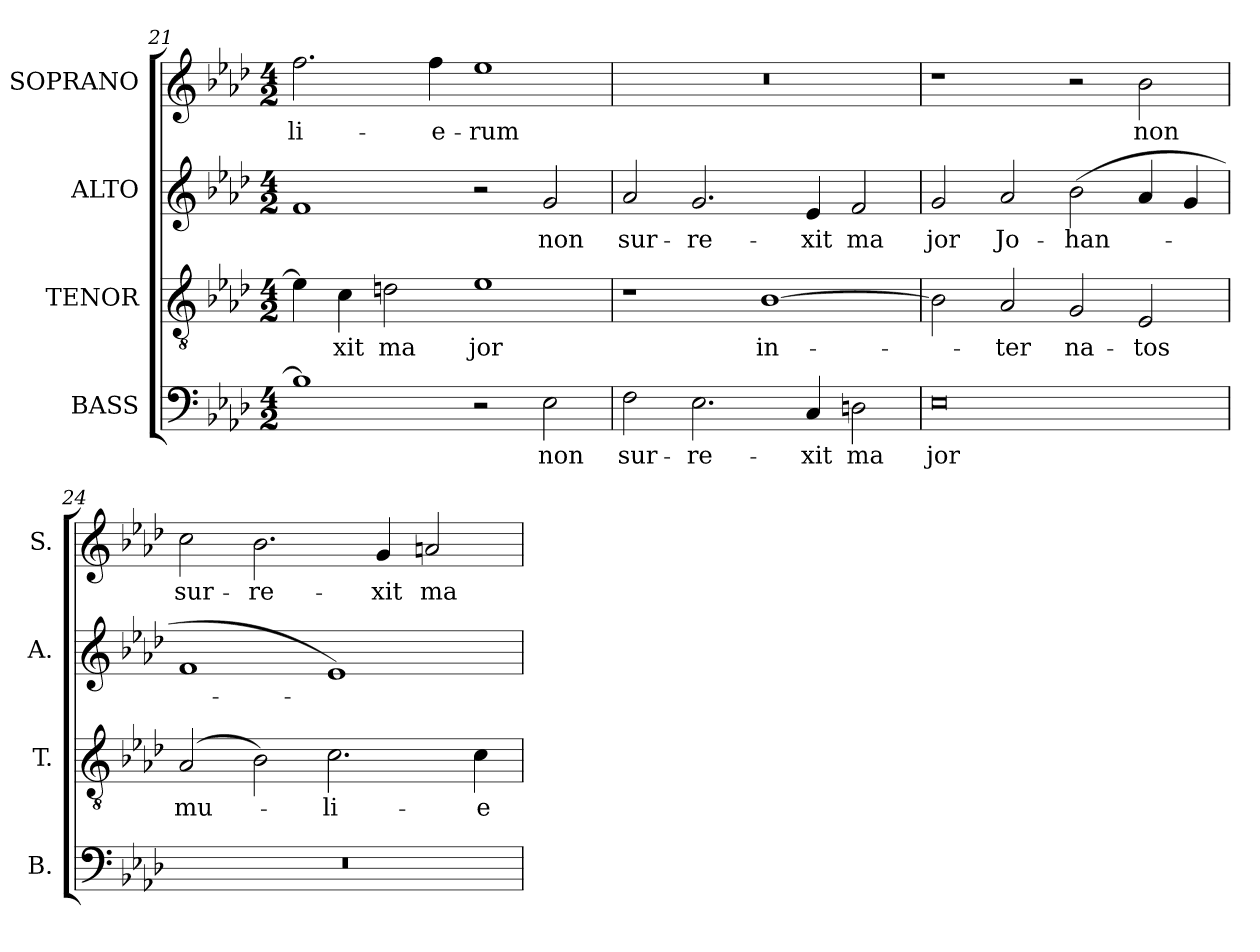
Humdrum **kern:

**kern	**text	**kern	**text	**kern	**text	**kern	**text
*part4	*part4	*part3	*part3	*part2	*part2	*part1	*part1
*staff4	*staff4	*staff3	*staff3	*staff2	*staff2	*staff1	*staff1
*I"BASS	*	*I"TENOR	*	*I"ALTO	*	*I"SOPRANO	*
*I'B.	*	*I'T.	*	*I'A.	*	*I'S.	*
*clefF4	*	*clefGv2	*	*clefG2	*	*clefG2	*
*	*	*ITrd7c12	*	*	*	*	*
*k[b-e-a-d-]	*	*k[b-e-a-d-]	*	*k[b-e-a-d-]	*	*k[b-e-a-d-]	*
*A-:	*	*A-:	*	*A-:	*	*A-:	*
*M4/2	*	*M4/2	*	*M4/2	*	*M4/2	*
=21	=21	=21	=21	=21	=21	=21	=21
!	!	!	!	!	!	!	!LO:LY:b:color=#000000
1B-i]	.	4E-i\]	.	1fi	.	2.ffi\	-li-
!	!	!	!LO:LY:b:color=#000000	!	!	!	!
.	.	4Ci\	-xit	.	.	.	.
!	!	!	!LO:LY:b:color=#000000	!	!	!	!
.	.	2Dni\	ma	.	.	.	.
!	!	!	!	!	!	!	!LO:LY:b:color=#000000
.	.	.	.	.	.	4ffi\	-e-
!	!	!	!LO:LY:b:color=#000000	!	!	!	!
!	!	!	!	!	!	!	!LO:LY:b:color=#000000
2r	.	1E-i	jor	2r	.	1ee-i	-rum
!	!LO:LY:b:color=#000000	!	!	!	!	!	!
!	!	!	!	!	!LO:LY:b:color=#000000	!	!
2E-i\	non	.	.	2gi/	non	.	.
=22	=22	=22	=22	=22	=22	=22	=22
!	!LO:LY:b:color=#000000	!	!	!	!	!	!
!	!	!	!	!	!LO:LY:b:color=#000000	!LO:N:vis=1	!
2Fi\	sur-	1r	.	2a-i/	sur-	0r	.
!	!LO:LY:b:color=#000000	!	!	!	!	!	!
!	!	!	!	!	!LO:LY:b:color=#000000	!	!
2.E-i\	-re-	.	.	2.gi/	-re-	.	.
!	!	!	!LO:LY:b:color=#000000	!	!	!	!
.	.	[1BB-i	in-	.	.	.	.
!	!LO:LY:b:color=#000000	!	!	!	!	!	!
!	!	!	!	!	!LO:LY:b:color=#000000	!	!
4Ci/	-xit	.	.	4e-i/	-xit	.	.
!	!LO:LY:b:color=#000000	!	!	!	!	!	!
!	!	!	!	!	!LO:LY:b:color=#000000	!	!
2Dni\	ma	.	.	2fi/	ma	.	.
=23	=23	=23	=23	=23	=23	=23	=23
!	!LO:LY:b:color=#000000	!	!	!	!	!	!
!	!	!	!	!	!LO:LY:b:color=#000000	!	!
0E-i	jor	2BB-i\]	.	2gi/	jor	1r	.
!	!	!	!LO:LY:b:color=#000000	!	!	!	!
!	!	!	!	!	!LO:LY:b:color=#000000	!	!
.	.	2AA-i/	-ter	2a-i/	Jo-	.	.
!	!	!	!LO:LY:b:color=#000000	!	!	!	!
!	!	!	!	!	!LO:LY:b:color=#000000	!	!
.	.	2GGi/	na-	(2b-i\	-han-	2r	.
!	!	!	!LO:LY:b:color=#000000	!	!	!	!
!	!	!	!	!	!	!	!LO:LY:b:color=#000000
.	.	2EE-i/	-tos	4a-i/	.	2b-i\	non
.	.	.	.	4gi/	.	.	.
=24	=24	=24	=24	=24	=24	=24	=24
!LO:N:vis=1	!	!	!	!	!	!	!
!	!	!	!LO:LY:b:color=#000000	!	!	!	!
!	!	!	!	!	!	!	!LO:LY:b:color=#000000
0r	.	(2AA-i/	mu-	1fi	.	2cci\	sur-
!	!	!	!	!	!	!	!LO:LY:b:color=#000000
.	.	2BB-i\)	.	.	.	2.b-i\	-re-
!	!	!	!LO:LY:b:color=#000000	!	!	!	!
.	.	2.Ci\	-li-	1e-i)	.	.	.
!	!	!	!	!	!	!	!LO:LY:b:color=#000000
.	.	.	.	.	.	4gi/	-xit
!	!	!	!	!	!	!	!LO:LY:b:color=#000000
.	.	.	.	.	.	2ani/	ma
!	!	!	!LO:LY:b:color=#000000	!	!	!	!
.	.	4Ci\	-e-	.	.	.	.
=	=	=	=	=	=	=	=
*-	*-	*-	*-	*-	*-	*-	*-
